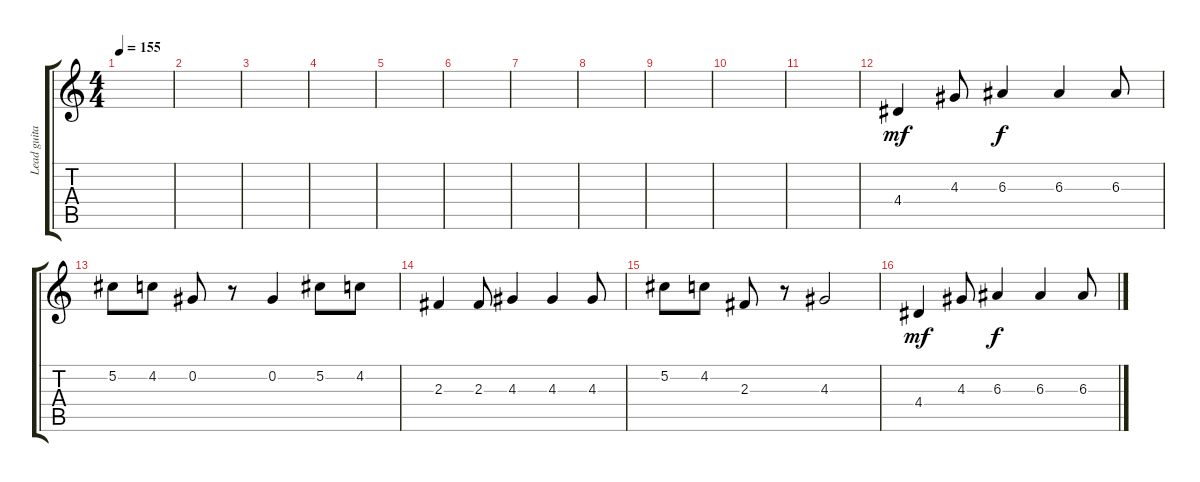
\track ("Lead guitar" "Lead guita") {instrument distortionguitar}
\staff {score tabs}
\tuning (Db4 Ab3 E3 B2 Gb2 Db2) {hide}
\ts (4 4)
\tempo 155
\clef g2
\ks c
|
|
|
|
|
|
|
|
|
|
|
4.4.4{dy mf} 4.3.8 6.3.4{dy f} 6.3.4 6.3.8 |
5.2.8 4.2.8 0.2.8 r.8 0.2.4 5.2.8 4.2.8 |
2.3.4 2.3.8 4.3.4 4.3.4 4.3.8 |
5.2.8 4.2.8 2.3.8 r.8 4.3.2 |
4.4.4{dy mf} 4.3.8 6.3.4{dy f} 6.3.4 6.3.8
